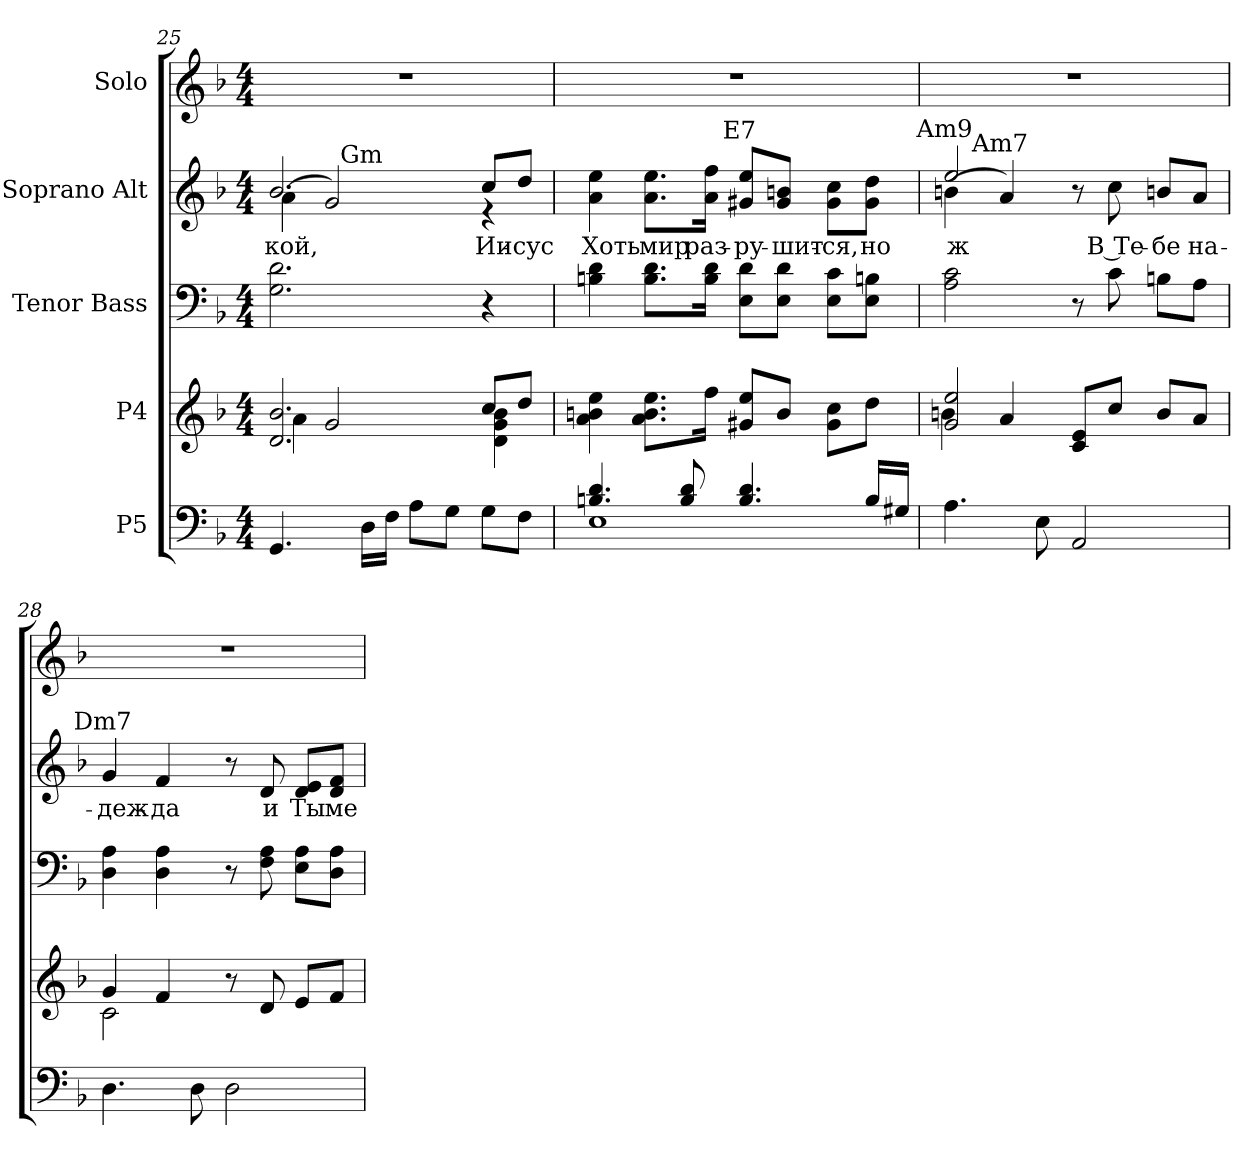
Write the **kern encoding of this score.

**kern	**kern	**kern	**kern	**text	**kern
*part5	*part4	*part3	*part2	*part2	*part1
*staff5	*staff4	*staff3	*staff2	*staff2	*staff1
*I"P5	*I"P4	*I"Tenor Bass	*I"Soprano Alt	*	*I"Solo
*clefF4	*clefG2	*clefF4	*clefG2	*	*clefG2
*k[b-]	*k[b-]	*k[b-]	*k[b-]	*	*k[b-]
*F:	*F:	*F:	*F:	*	*F:
*M4/4	*M4/4	*M4/4	*M4/4	*	*M4/4
=25	=25	=25	=25	=25	=25
*	*^	*	*	*	*
!	!	!	!	!LO:TX:a:cj:t=Gm'9	!	!
!	!	!	!	!	!LO:LY:b:color=#000000	!
*	*	*	*	*^	*	*
*	*	*	*	*	*^	*	*
4.GGi/	2.di/ 2.b-i	4ai\	2.Gi\ 2.di	2.b-i/	(4ai\	4.ryy	-кой,	1r
.	.	2gi/	.	.	2gi/)	.	.	.
!	!	!	!	!	!	!LO:TX:a:cj:t=Gm	!	!
16Di\LL	.	.	.	.	.	2ryy	.	.
16Fi\JJ	.	.	.	.	.	.	.	.
8Ai\L	.	.	.	.	.	.	.	.
8Gi\J	.	.	.	.	.	.	.	.
!	!	!	!	!	!	!	!LO:LY:b:color=#000000	!
8Gi\L	8cci/L	4di\ 4gi 4b-i	4r	8cci/L	4r	.	Ии-	.
!	!	!	!	!	!	!	!LO:LY:b:color=#000000	!
8Fi\J	8ddi/J	.	.	8ddi/J	.	8ryy	-сус	.
*	*v	*v	*	*v	*v	*v	*	*
=26	=26	=26	=26	=26	=26
*^	*	*	*	*	*
*	*	*	*	*^	*	*
*	*	*	*	*	*^	*	*
!	!	!	!	!LO:TX:a:cj:t=E7sus4	!	!	!	!
!	!	!	!	!	!	!	!LO:LY:b:color=#000000	!
*	*	*	*	*v	*v	*v	*	*
4.Bni/ 4.di	1Ei	4ai\ 4bni 4eei	4Bni\ 4di	4ai\ 4eei	Хоть	1r
!	!	!	!	!	!LO:LY:b:color=#000000	!
.	.	8.ai\ 8.bi\ 8.eei\L	8.Bi\ 8.di\L	8.ai\ 8.eei\L	мир	.
8Bi/ 8di	.	.	.	.	.	.
!	!	!	!	!	!LO:LY:b:color=#000000	!
.	.	16ffi\Jk	16Bi\ 16di\Jk	16ai\ 16ffi\Jk	раз-	.
!	!	!	!	!LO:TX:a:cj:t=E7	!	!
!	!	!	!	!	!LO:LY:b:color=#000000	!
4.Bi/ 4.di	.	8g#Xi/ 8eei/L	8Ei\ 8di\L	8g#Xi/ 8eei/L	-ру-	.
!	!	!	!	!	!LO:LY:b:color=#000000	!
.	.	8bi/J	8Ei\ 8di\J	8g#i/ 8bni/J	-шит-	.
!	!	!	!	!	!LO:LY:b:color=#000000	!
.	.	8g#i\ 8cci\L	8Ei\ 8ci\L	8g#i\ 8cci\L	-ся,	.
!	!	!	!	!	!LO:LY:b:color=#000000	!
16Bi/LL	.	8ddi\J	8Ei\ 8Bni\J	8g#i\ 8ddi\J	но	.
16G#Xi/JJ	.	.	.	.	.	.
*v	*v	*	*	*	*	*
!!LO:LB:g=z
=27	=27	=27	=27	=27	=27
*	*^	*	*	*	*
!	!	!	!	!	!LO:LY:b:color=#000000	!
*	*	*	*	*^	*	*
!	!	!	!	!LO:TX:a:cj:t=Am9	!	!	!
!	!	!	!	!	!	!LO:LY:b:color=#000000	!
4.Ai\	2gi/ 2eei	4bni\	2Ai\ 2ci	2eei/	(4bni\	ж	1r
!	!	!	!	!	!LO:TX:a:cj:t=Am7	!	!
.	.	4ai/	.	.	4ai/)	.	.
8Ei\	.	.	.	.	.	.	.
2AAi/	8ci/ 8ei/L	2ryy	8r	8r	2ryy	.	.
!	!	!	!	!	!	!LO:LY:b:color=#000000	!
.	8cci/J	.	8ci\	8cci\	.	В Те-	.
!	!	!	!	!	!	!LO:LY:b:color=#000000	!
.	8bi/L	.	8Bni\L	8bni/L	.	-бе	.
!	!	!	!	!	!	!LO:LY:b:color=#000000	!
.	8ai/J	.	8Ai\J	8ai/J	.	на-	.
*	*	*	*	*v	*v	*	*
=28	=28	=28	=28	=28	=28	=28
!	!	!	!	!LO:TX:a:cj:t=Dm7	!	!
!	!	!	!	!	!LO:LY:b:color=#000000	!
4.Di\	4gi/	2ci\	4Di\ 4Ai	4gi/	-деж-	1r
!	!	!	!	!	!LO:LY:b:color=#000000	!
.	4fi/	.	4Di\ 4Ai	4fi/	-да	.
8Di\	.	.	.	.	.	.
2Di\	8r	4.ryy	8r	8r	.	.
!	!	!	!	!	!LO:LY:b:color=#000000	!
.	8di/	.	8Fi\ 8Ai	8di/	и	.
!	!	!	!	!	!LO:LY:b:color=#000000	!
.	8ei/L	.	8Ei\ 8Ai\L	8di/ 8ei/L	Ты	.
!	!	!	!	!	!LO:LY:b:color=#000000	!
.	8fi/J	8ryy	8Di\ 8Ai\J	8di/ 8fi/J	ме-	.
*	*v	*v	*	*	*	*
=	=	=	=	=	=
*-	*-	*-	*-	*-	*-
